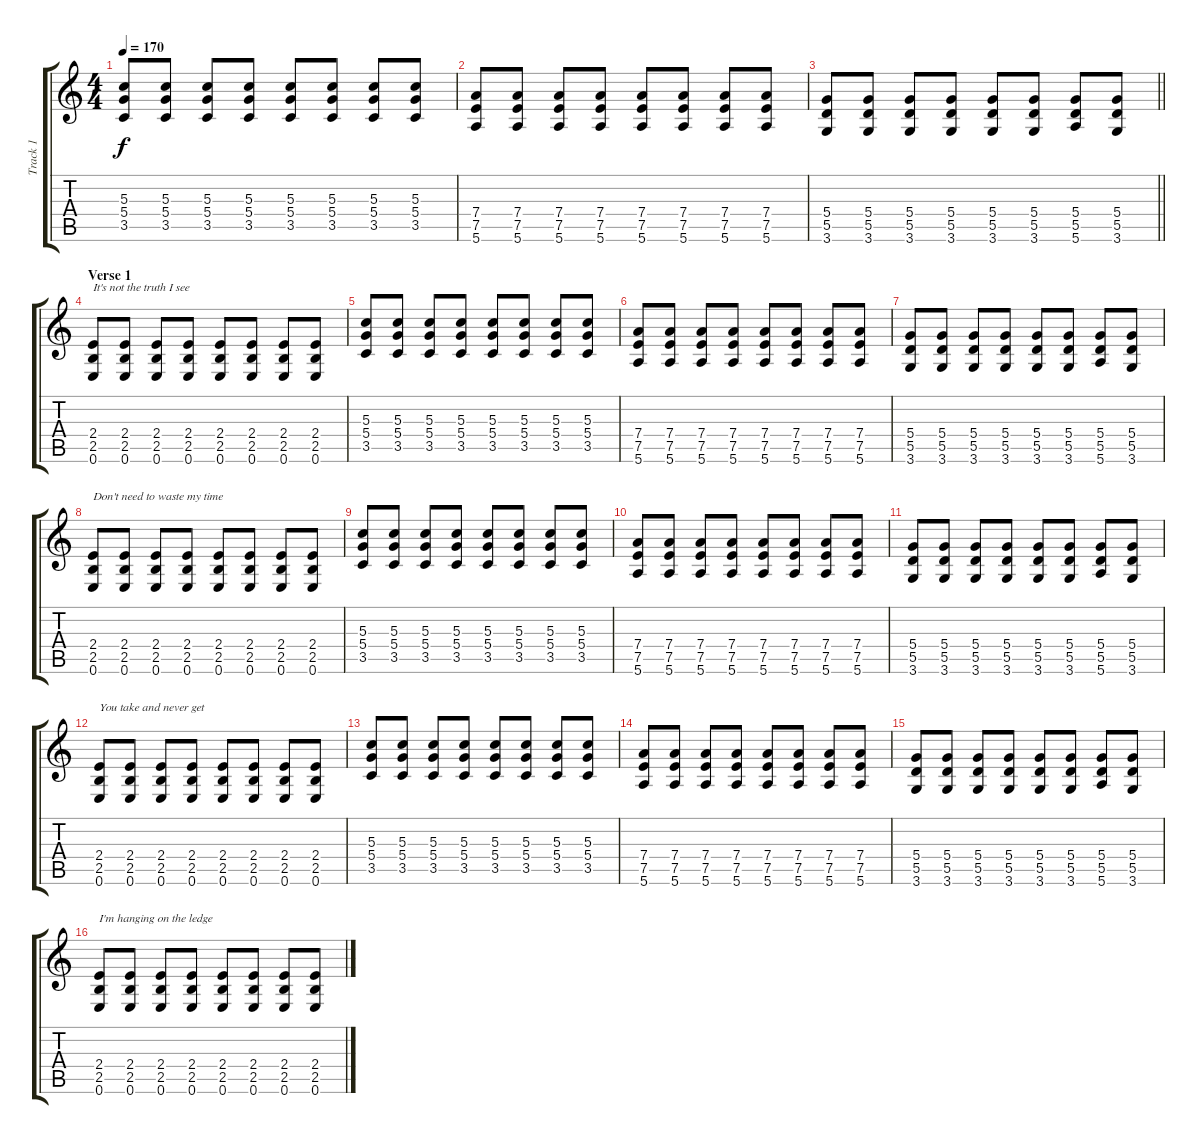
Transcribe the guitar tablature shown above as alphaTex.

\track ("Track 1" "Track 1") {instrument overdrivenguitar}
\staff {score tabs}
\tuning (E4 B3 G3 D3 A2 E2) {hide}
\ts (4 4)
\tempo 170
\clef g2
\ks c
(5.3 5.4 3.5).8{dy f} (5.3 5.4 3.5).8 (5.3 5.4 3.5).8 (5.3 5.4 3.5).8 (5.3 5.4 3.5).8 (5.3 5.4 3.5).8 (5.3 5.4 3.5).8 (5.3 5.4 3.5).8 |
(7.4 7.5 5.6).8 (7.4 7.5 5.6).8 (7.4 7.5 5.6).8 (7.4 7.5 5.6).8 (7.4 7.5 5.6).8 (7.4 7.5 5.6).8 (7.4 7.5 5.6).8 (7.4 7.5 5.6).8 |
\barLineRight lightlight
(5.4 5.5 3.6).8 (5.4 5.5 3.6).8 (5.4 5.5 3.6).8 (5.4 5.5 3.6).8 (5.4 5.5 3.6).8 (5.4 5.5 3.6).8 (5.4 5.5 5.6).8 (5.4 5.5 3.6).8 |
\section ("" "Verse 1")
(2.4 2.5 0.6).8{txt "It's not the truth I see"} (2.4 2.5 0.6).8 (2.4 2.5 0.6).8 (2.4 2.5 0.6).8 (2.4 2.5 0.6).8 (2.4 2.5 0.6).8 (2.4 2.5 0.6).8 (2.4 2.5 0.6).8 |
(5.3 5.4 3.5).8 (5.3 5.4 3.5).8 (5.3 5.4 3.5).8 (5.3 5.4 3.5).8 (5.3 5.4 3.5).8 (5.3 5.4 3.5).8 (5.3 5.4 3.5).8 (5.3 5.4 3.5).8 |
(7.4 7.5 5.6).8 (7.4 7.5 5.6).8 (7.4 7.5 5.6).8 (7.4 7.5 5.6).8 (7.4 7.5 5.6).8 (7.4 7.5 5.6).8 (7.4 7.5 5.6).8 (7.4 7.5 5.6).8 |
(5.4 5.5 3.6).8 (5.4 5.5 3.6).8 (5.4 5.5 3.6).8 (5.4 5.5 3.6).8 (5.4 5.5 3.6).8 (5.4 5.5 3.6).8 (5.4 5.5 5.6).8 (5.4 5.5 3.6).8 |
(2.4 2.5 0.6).8{txt "Don't need to waste my time"} (2.4 2.5 0.6).8 (2.4 2.5 0.6).8 (2.4 2.5 0.6).8 (2.4 2.5 0.6).8 (2.4 2.5 0.6).8 (2.4 2.5 0.6).8 (2.4 2.5 0.6).8 |
(5.3 5.4 3.5).8 (5.3 5.4 3.5).8 (5.3 5.4 3.5).8 (5.3 5.4 3.5).8 (5.3 5.4 3.5).8 (5.3 5.4 3.5).8 (5.3 5.4 3.5).8 (5.3 5.4 3.5).8 |
(7.4 7.5 5.6).8 (7.4 7.5 5.6).8 (7.4 7.5 5.6).8 (7.4 7.5 5.6).8 (7.4 7.5 5.6).8 (7.4 7.5 5.6).8 (7.4 7.5 5.6).8 (7.4 7.5 5.6).8 |
(5.4 5.5 3.6).8 (5.4 5.5 3.6).8 (5.4 5.5 3.6).8 (5.4 5.5 3.6).8 (5.4 5.5 3.6).8 (5.4 5.5 3.6).8 (5.4 5.5 5.6).8 (5.4 5.5 3.6).8 |
(2.4 2.5 0.6).8{txt "You take and never get"} (2.4 2.5 0.6).8 (2.4 2.5 0.6).8 (2.4 2.5 0.6).8 (2.4 2.5 0.6).8 (2.4 2.5 0.6).8 (2.4 2.5 0.6).8 (2.4 2.5 0.6).8 |
(5.3 5.4 3.5).8 (5.3 5.4 3.5).8 (5.3 5.4 3.5).8 (5.3 5.4 3.5).8 (5.3 5.4 3.5).8 (5.3 5.4 3.5).8 (5.3 5.4 3.5).8 (5.3 5.4 3.5).8 |
(7.4 7.5 5.6).8 (7.4 7.5 5.6).8 (7.4 7.5 5.6).8 (7.4 7.5 5.6).8 (7.4 7.5 5.6).8 (7.4 7.5 5.6).8 (7.4 7.5 5.6).8 (7.4 7.5 5.6).8 |
(5.4 5.5 3.6).8 (5.4 5.5 3.6).8 (5.4 5.5 3.6).8 (5.4 5.5 3.6).8 (5.4 5.5 3.6).8 (5.4 5.5 3.6).8 (5.4 5.5 5.6).8 (5.4 5.5 3.6).8 |
(2.4 2.5 0.6).8{txt "I'm hanging on the ledge"} (2.4 2.5 0.6).8 (2.4 2.5 0.6).8 (2.4 2.5 0.6).8 (2.4 2.5 0.6).8 (2.4 2.5 0.6).8 (2.4 2.5 0.6).8 (2.4 2.5 0.6).8
